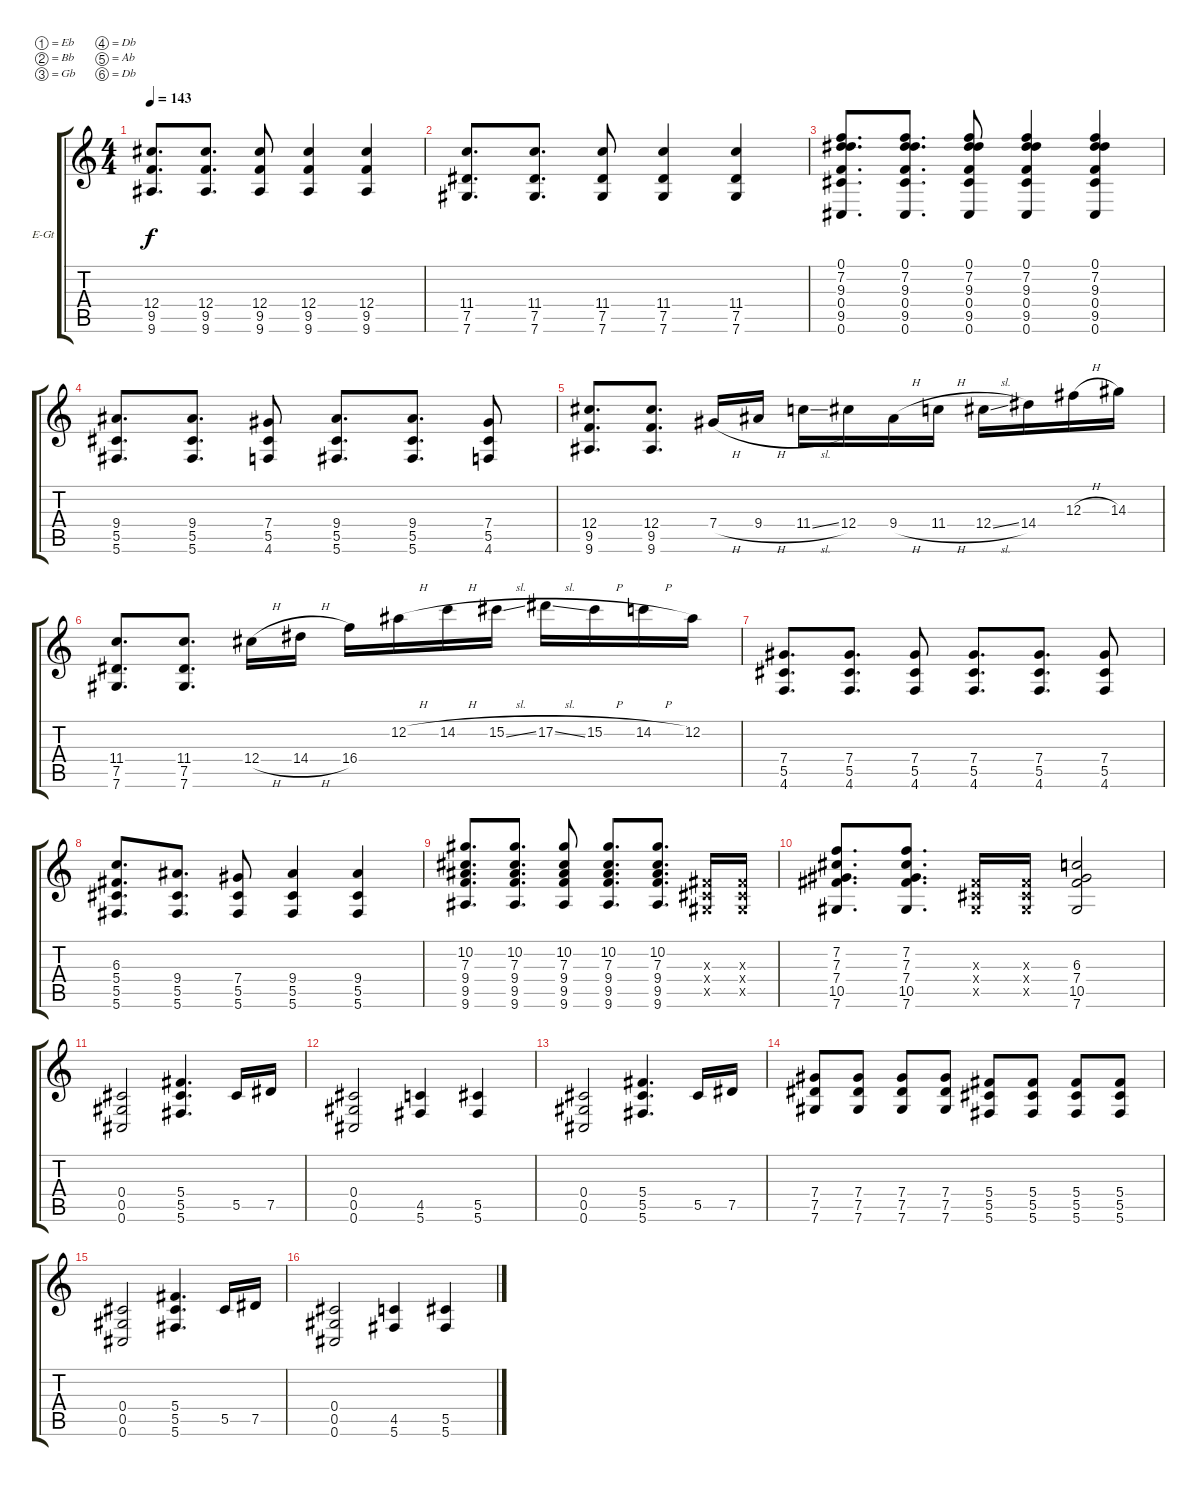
\bracketExtendMode groupsimilarinstruments
\firstSystemTrackNameOrientation horizontal
\otherSystemsTrackNameOrientation horizontal
\track ("Tim" "E-Gt") {instrument distortionguitar}
\staff {score tabs}
\tuning (Eb4 Bb3 Gb3 Db3 Ab2 Db2)
\ts (4 4)
\tempo 143
\clef g2
\ks c
(12.4 9.5 9.6).8{d dy f} (12.4 9.5 9.6).8{d} (12.4 9.5 9.6).8 (12.4 9.5 9.6).4 (12.4 9.5 9.6).4 |
(11.4 7.5 7.6).8{d} (11.4 7.5 7.6).8{d} (11.4 7.5 7.6).8 (11.4 7.5 7.6).4 (11.4 7.5 7.6).4 |
(0.1 7.2 9.3 0.4 9.5 0.6).8{d} (0.1 7.2 9.3 0.4 9.5 0.6).8{d} (0.1 7.2 9.3 0.4 9.5 0.6).8 (0.1 7.2 9.3 0.4 9.5 0.6).4 (0.1 7.2 9.3 0.4 9.5 0.6).4 |
(9.4 5.5 5.6).8{d} (9.4 5.5 5.6).8{d} (7.4 5.5 4.6).8 (9.4 5.5 5.6).8{d} (9.4 5.5 5.6).8{d} (7.4 5.5 4.6).8 |
(12.4 9.5 9.6).8{d} (12.4 9.5 9.6).8{d} 7.4{h}.16 9.4{h}.16 11.4{sl}.16 12.4.16 9.4{h}.16 11.4{h}.16 12.4{sl}.16 14.4.16 12.3{h}.16 14.3.16 |
(11.4 7.5 7.6).8{d} (11.4 7.5 7.6).8{d} 12.4{h}.16 14.4{h}.16 16.4.16 12.2{h}.16 14.2{h}.16 15.2{sl}.16 17.2{sl}.16 15.2{h}.16 14.2{h}.16 12.2.16 |
(7.4 5.5 4.6).8{d} (7.4 5.5 4.6).8{d} (7.4 5.5 4.6).8 (7.4 5.5 4.6).8{d} (7.4 5.5 4.6).8{d} (7.4 5.5 4.6).8 |
(6.3 5.4 5.5 5.6).8{d} (9.4 5.5 5.6).8{d} (7.4 5.5 5.6).8 (9.4 5.5 5.6).4 (9.4 5.5 5.6).4 |
(10.2 7.3 9.4 9.5 9.6).8{d} (10.2 7.3 9.4 9.5 9.6).8{d} (10.2 7.3 9.4 9.5 9.6).8 (10.2 7.3 9.4 9.5 9.6).8{d} (10.2 7.3 9.4 9.5 9.6).8{d} (0.3{x} 0.4{x} 0.5{x}).16 (0.3{x} 0.4{x} 0.5{x}).16 |
(7.2 7.3 7.4 10.5 7.6).8{d} (7.2 7.3 7.4 10.5 7.6).8{d} (0.3{x} 0.4{x} 0.5{x}).16 (0.3{x} 0.4{x} 0.5{x}).16 (6.3 7.4 10.5 7.6).2 |
(0.4 0.5 0.6).2 (5.4 5.5 5.6).4{d} 5.5.16 7.5.16 |
(0.4 0.5 0.6).2 (4.5 5.6).4 (5.5 5.6).4 |
(0.4 0.5 0.6).2 (5.4 5.5 5.6).4{d} 5.5.16 7.5.16 |
(7.4 7.5 7.6).8 (7.4 7.5 7.6).8 (7.4 7.5 7.6).8 (7.4 7.5 7.6).8 (5.4 5.5 5.6).8 (5.4 5.5 5.6).8 (5.4 5.5 5.6).8 (5.4 5.5 5.6).8 |
(0.4 0.5 0.6).2 (5.4 5.5 5.6).4{d} 5.5.16 7.5.16 |
(0.4 0.5 0.6).2 (4.5 5.6).4 (5.5 5.6).4
